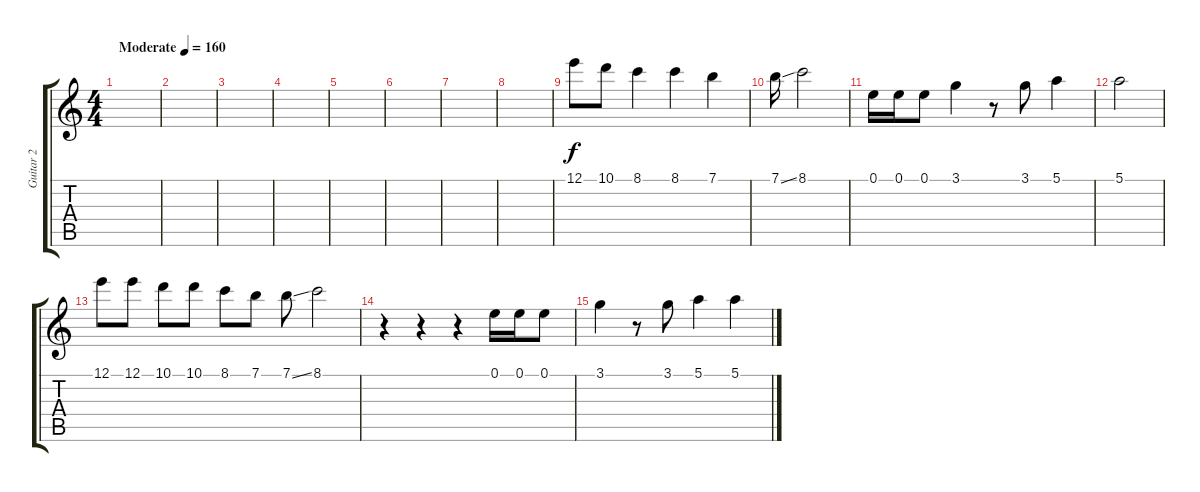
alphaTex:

\track ("Guitar 2" "Guitar 2") {instrument distortionguitar}
\staff {score tabs}
\tuning (E4 B3 G3 D3 A2 D2) {hide}
\ts (4 4)
\tempo (160 "Moderate")
\clef g2
\ks c
|
|
|
|
|
|
|
|
12.1.8 10.1.8 8.1.4 8.1.4 7.1.4 |
7.1{ss}.16 8.1.2 |
0.1.16 0.1.16 0.1.8 3.1.4 r.8 3.1.8 5.1.4 |
5.1.2 |
12.1.8 12.1.8 10.1.8 10.1.8 8.1.8 7.1.8 7.1{ss}.8 8.1.2 |
r.4 r.4 r.4 0.1.16 0.1.16 0.1.8 |
3.1.4 r.8 3.1.8 5.1.4 5.1.4
